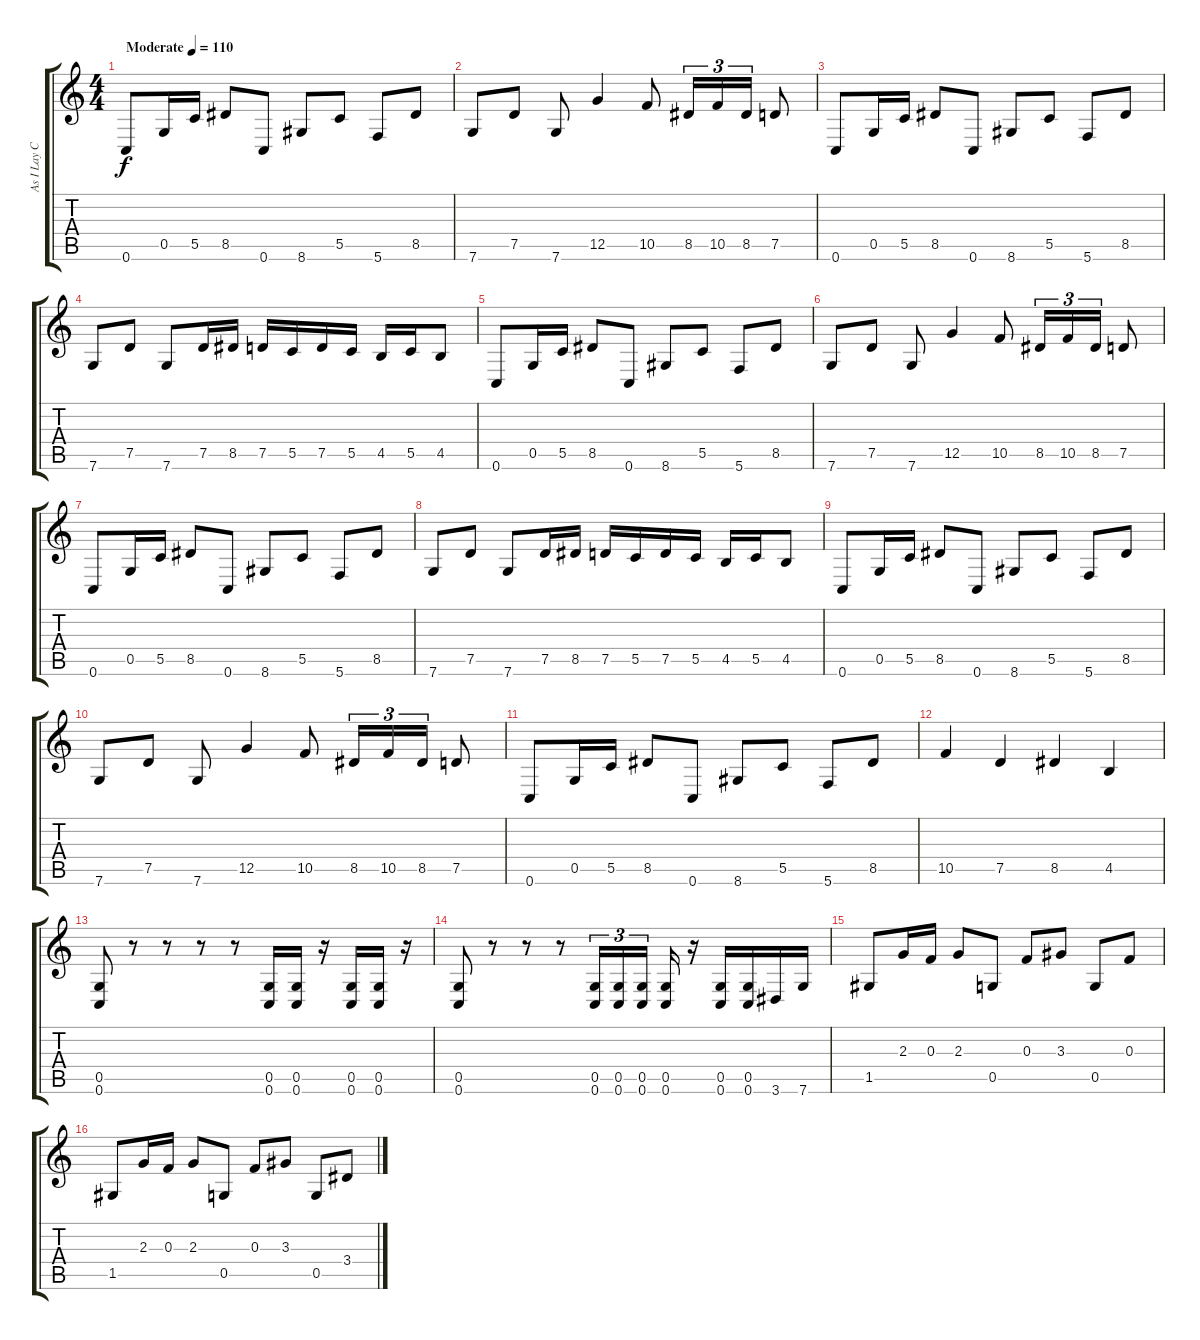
\track ("As I Lay Curtis" "As I Lay C") {instrument overdrivenguitar}
\staff {score tabs}
\tuning (D4 A3 F3 C3 G2 C2) {hide}
\ts (4 4)
\tempo (110 "Moderate")
\clef g2
\ks c
0.6.8{dy f instrument overdrivenguitar} 0.5.16 5.5.16 8.5.8 0.6.8 8.6.8 5.5.8 5.6.8 8.5.8 |
7.6.8 7.5.8 7.6.8 12.5.4 10.5.8 8.5.16{tu (3 2)} 10.5.16{tu (3 2)} 8.5.16{tu (3 2)} 7.5.8 |
0.6.8 0.5.16 5.5.16 8.5.8 0.6.8 8.6.8 5.5.8 5.6.8 8.5.8 |
7.6.8 7.5.8 7.6.8 7.5.16 8.5.16 7.5.16 5.5.16 7.5.16 5.5.16 4.5.16 5.5.16 4.5.8 |
0.6.8 0.5.16 5.5.16 8.5.8 0.6.8 8.6.8 5.5.8 5.6.8 8.5.8 |
7.6.8 7.5.8 7.6.8 12.5.4 10.5.8 8.5.16{tu (3 2)} 10.5.16{tu (3 2)} 8.5.16{tu (3 2)} 7.5.8 |
0.6.8 0.5.16 5.5.16 8.5.8 0.6.8 8.6.8 5.5.8 5.6.8 8.5.8 |
7.6.8 7.5.8 7.6.8 7.5.16 8.5.16 7.5.16 5.5.16 7.5.16 5.5.16 4.5.16 5.5.16 4.5.8 |
0.6.8 0.5.16 5.5.16 8.5.8 0.6.8 8.6.8 5.5.8 5.6.8 8.5.8 |
7.6.8 7.5.8 7.6.8 12.5.4 10.5.8 8.5.16{tu (3 2)} 10.5.16{tu (3 2)} 8.5.16{tu (3 2)} 7.5.8 |
0.6.8 0.5.16 5.5.16 8.5.8 0.6.8 8.6.8 5.5.8 5.6.8 8.5.8 |
10.5.4 7.5.4 8.5.4 4.5.4 |
(0.5 0.6).8 r.8 r.8 r.8 r.8 (0.5 0.6).16 (0.5 0.6).16 r.16 (0.5 0.6).16 (0.5 0.6).16 r.16 |
(0.5 0.6).8 r.8 r.8 r.8 (0.5 0.6).16{tu (3 2)} (0.5 0.6).16{tu (3 2)} (0.5 0.6).16{tu (3 2) beam splitsecondary} (0.5 0.6).16 r.16 (0.5 0.6).16 (0.5 0.6).16 3.6.16 7.6.16 |
1.5.8 2.3.16 0.3.16 2.3.8 0.5.8 0.3.8 3.3.8 0.5.8 0.3.8 |
1.5.8 2.3.16 0.3.16 2.3.8 0.5.8 0.3.8 3.3.8 0.5.8 3.4.8
